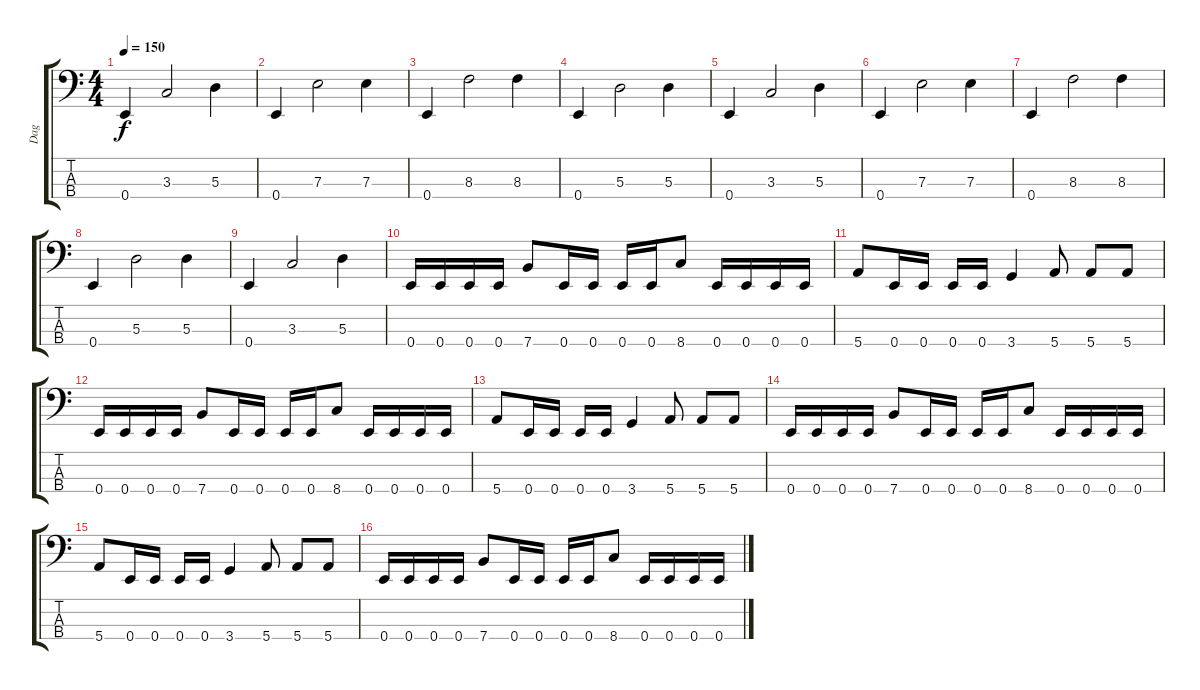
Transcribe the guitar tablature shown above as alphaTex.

\track ("Dag" "Dag") {instrument electricbassfinger}
\staff {score tabs}
\tuning (G2 D2 A1 E1) {hide}
\ts (4 4)
\tempo 150
\clef f4
\ks c
0.4.4{dy f} 3.3.2 5.3.4 |
0.4.4 7.3.2 7.3.4 |
0.4.4 8.3.2 8.3.4 |
0.4.4 5.3.2 5.3.4 |
0.4.4 3.3.2 5.3.4 |
0.4.4 7.3.2 7.3.4 |
0.4.4 8.3.2 8.3.4 |
0.4.4 5.3.2 5.3.4 |
0.4.4 3.3.2 5.3.4 |
0.4.16 0.4.16 0.4.16 0.4.16 7.4.8 0.4.16 0.4.16 0.4.16 0.4.16 8.4.8 0.4.16 0.4.16 0.4.16 0.4.16 |
5.4.8 0.4.16 0.4.16 0.4.16 0.4.16 3.4.4 5.4.8 5.4.8 5.4.8 |
0.4.16 0.4.16 0.4.16 0.4.16 7.4.8 0.4.16 0.4.16 0.4.16 0.4.16 8.4.8 0.4.16 0.4.16 0.4.16 0.4.16 |
5.4.8 0.4.16 0.4.16 0.4.16 0.4.16 3.4.4 5.4.8 5.4.8 5.4.8 |
0.4.16 0.4.16 0.4.16 0.4.16 7.4.8 0.4.16 0.4.16 0.4.16 0.4.16 8.4.8 0.4.16 0.4.16 0.4.16 0.4.16 |
5.4.8 0.4.16 0.4.16 0.4.16 0.4.16 3.4.4 5.4.8 5.4.8 5.4.8 |
0.4.16 0.4.16 0.4.16 0.4.16 7.4.8 0.4.16 0.4.16 0.4.16 0.4.16 8.4.8 0.4.16 0.4.16 0.4.16 0.4.16
